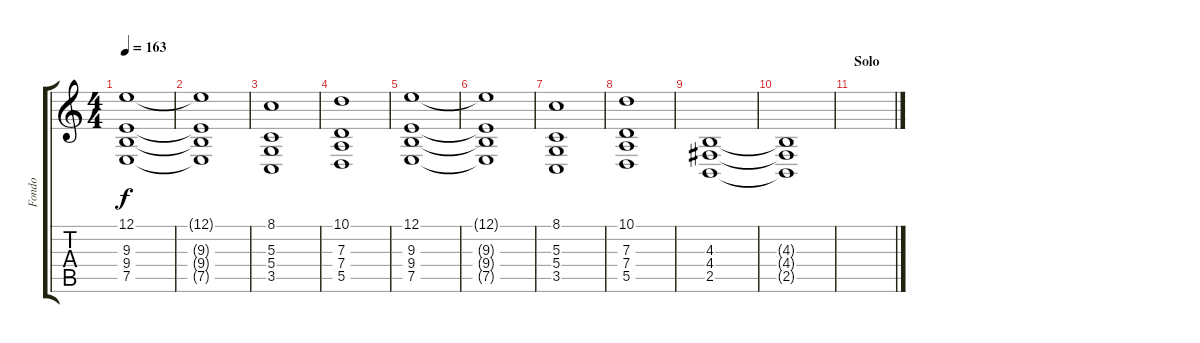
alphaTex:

\track ("Fondo" "Fondo") {instrument stringensemble1}
\staff {score tabs}
\tuning (E4 B3 G3 D3 A2 E2) {hide}
\ts (4 4)
\tempo 163
\clef g2
\ks c
(12.1 9.3 9.4 7.5).1{dy f} |
(12.1{t} 9.3{t} 9.4{t} 7.5{t}).1 |
(8.1 5.3 5.4 3.5).1 |
(10.1 7.3 7.4 5.5).1 |
(12.1 9.3 9.4 7.5).1 |
(12.1{t} 9.3{t} 9.4{t} 7.5{t}).1 |
(8.1 5.3 5.4 3.5).1 |
(10.1 7.3 7.4 5.5).1 |
(4.3 4.4 2.5).1 |
(4.3{t} 4.4{t} 2.5{t}).1 |
\section ("" "Solo")
